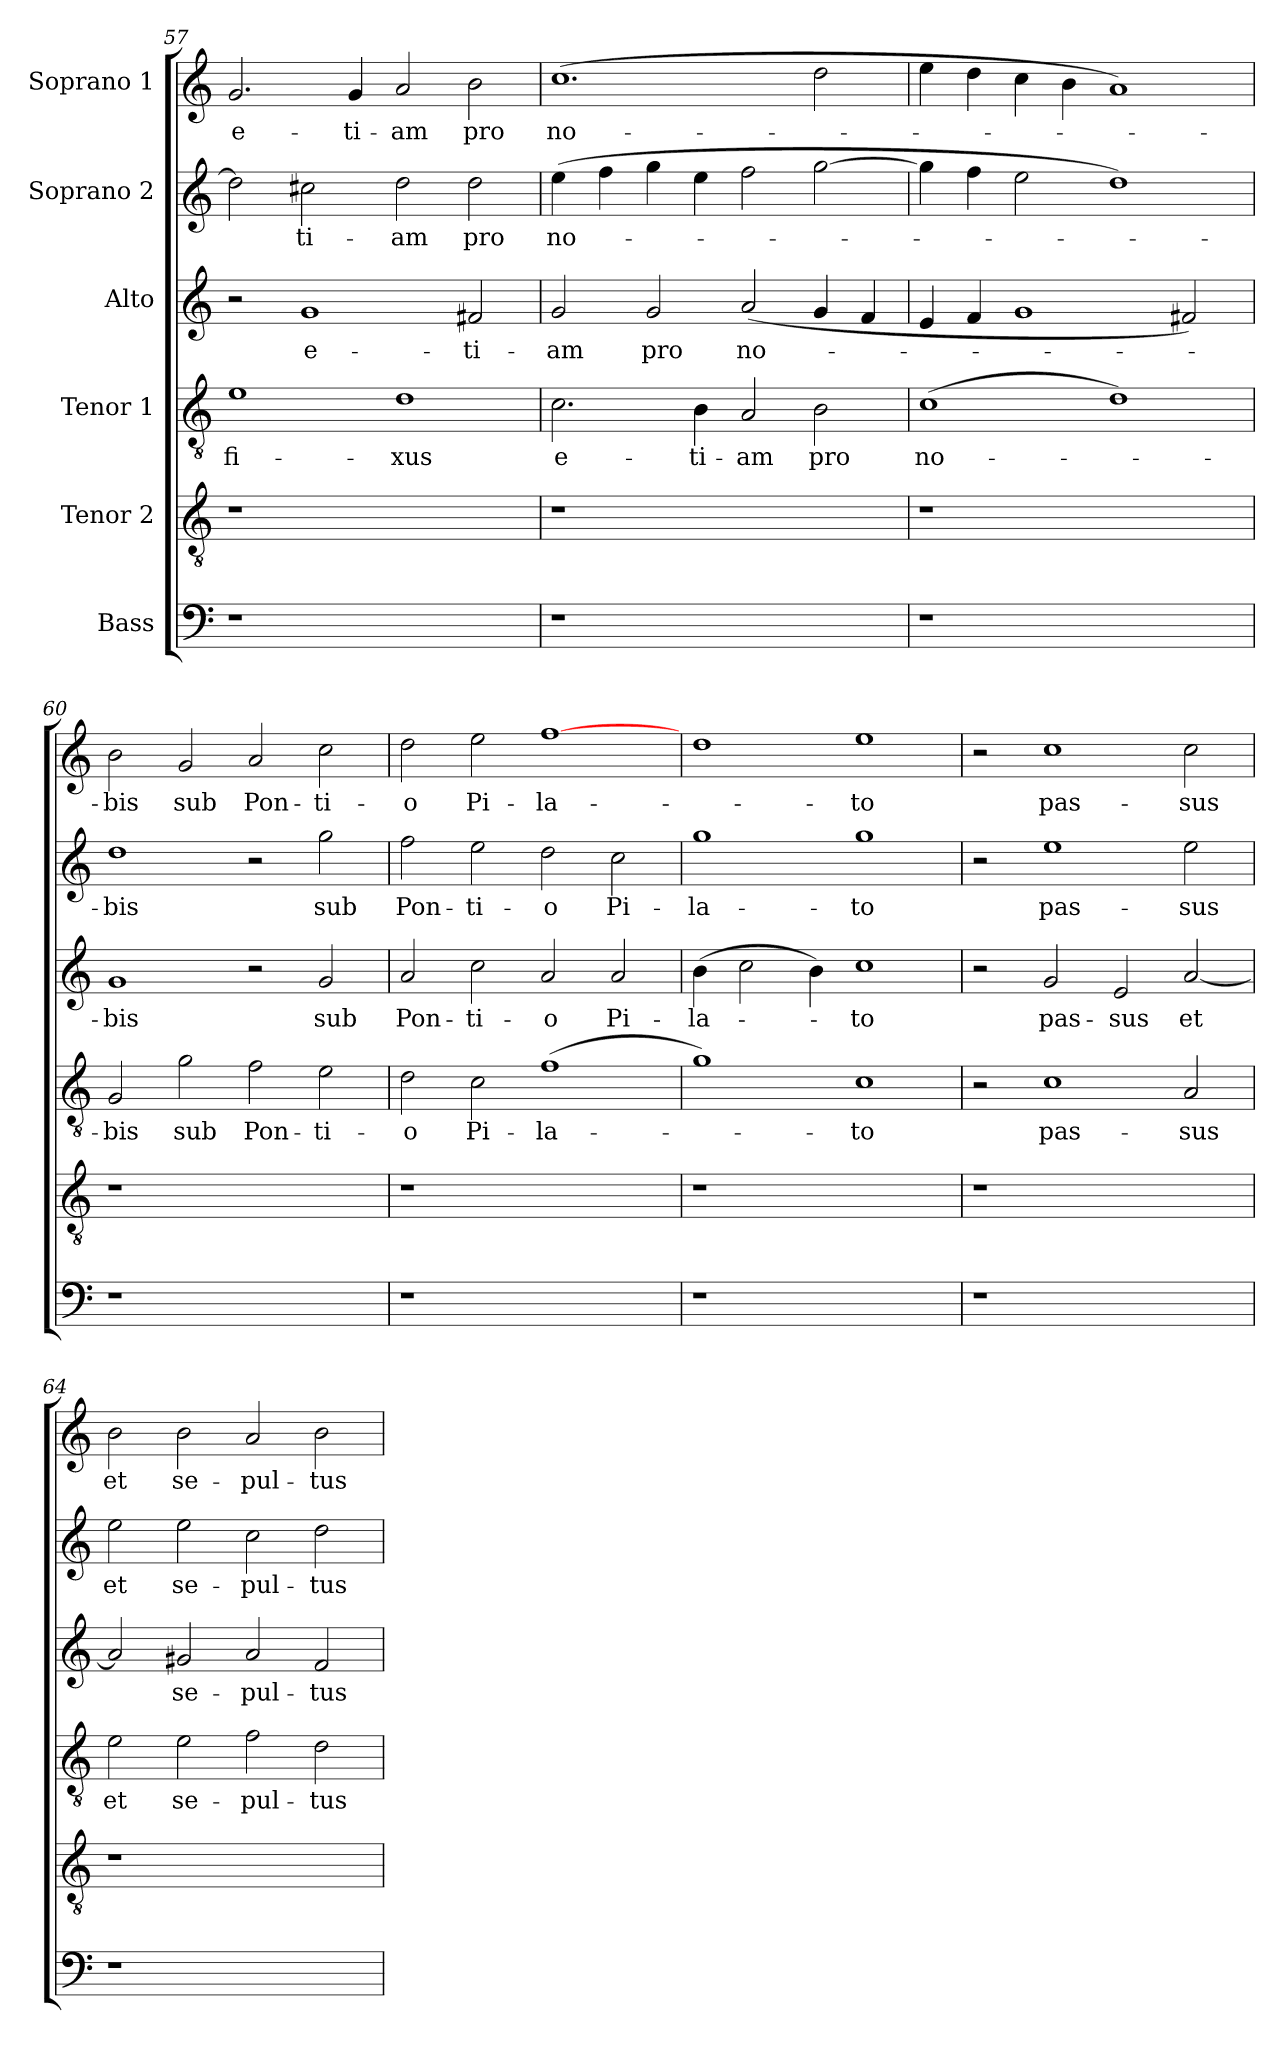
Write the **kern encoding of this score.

**kern	**kern	**kern	**text	**kern	**text	**kern	**text	**kern	**text
*part6	*part5	*part4	*part4	*part3	*part3	*part2	*part2	*part1	*part1
*staff6	*staff5	*staff4	*staff4	*staff3	*staff3	*staff2	*staff2	*staff1	*staff1
*I"Bass	*I"Tenor 2	*I"Tenor 1	*	*I"Alto	*	*I"Soprano 2	*	*I"Soprano 1	*
*clefF4	*clefGv2	*clefGv2	*	*clefG2	*	*clefG2	*	*clefG2	*
*k[]	*k[]	*k[]	*	*k[]	*	*k[]	*	*k[]	*
*C:	*C:	*C:	*	*C:	*	*C:	*	*C:	*
=57	=57	=57	=57	=57	=57	=57	=57	=57	=57
1r	1r	1e	-fi-	2r	.	2dd\]	.	2.g/	e-
.	.	.	.	1g	e-	2cc#X\	-ti-	.	.
.	.	.	.	.	.	.	.	4g/	-ti-
1ryy	1ryy	1d	-xus	.	.	2dd\	-am	2a/	-am
.	.	.	.	2f#X/	-ti-	2dd\	pro	2b\	pro
=58	=58	=58	=58	=58	=58	=58	=58	=58	=58
1r	1r	2.c\	e-	2g/	-am	(4ee\	no-	(1.cc	no-
.	.	.	.	.	.	4ff\	.	.	.
.	.	.	.	2g/	pro	4gg\	.	.	.
.	.	4B\	-ti-	.	.	4ee\	.	.	.
1ryy	1ryy	2A/	-am	(2a/	no-	2ff\	.	.	.
.	.	2B\	pro	4g/	.	[2gg\	.	2dd\	.
.	.	.	.	4f/	.	.	.	.	.
=59	=59	=59	=59	=59	=59	=59	=59	=59	=59
1r	1r	(1c	no-	4e/	.	4gg\]	.	4ee\	.
.	.	.	.	4f/	.	4ff\	.	4dd\	.
.	.	.	.	1g	.	2ee\	.	4cc\	.
.	.	.	.	.	.	.	.	4b\	.
1ryy	1ryy	1d)	.	.	.	1dd)	.	1a)	.
.	.	.	.	2f#X/)	.	.	.	.	.
!!LO:LB:g=z
=60	=60	=60	=60	=60	=60	=60	=60	=60	=60
1r	1r	2G/	bis	1g	bis	1dd	-bis	2b\	-bis
.	.	2g\	sub	.	.	.	.	2g/	sub
1ryy	1ryy	2f\	Pon-	2r	.	2r	.	2a/	Pon-
.	.	2e\	-ti-	2g/	sub	2gg\	sub	2cc\	-ti-
=61	=61	=61	=61	=61	=61	=61	=61	=61	=61
1r	1r	2d\	-o	2a/	Pon-	2ff\	Pon-	2dd\	-o
.	.	2c\	Pi-	2cc\	-ti-	2ee\	-ti-	2ee\	Pi-
1ryy	1ryy	(1f	-la-	2a/	-o	2dd\	-o	[1ff	-la-
.	.	.	.	2a/	Pi-	2cc\	Pi-	.	.
=62	=62	=62	=62	=62	=62	=62	=62	=62	=62
1r	1r	1g)	.	(4b\	-la-	1gg	-la-	1dd	.
.	.	.	.	2cc\	.	.	.	.	.
.	.	.	.	4b\)	.	.	.	.	.
1ryy	1ryy	1c	-to	1cc	-to	1gg	-to	1ee	-to
=63	=63	=63	=63	=63	=63	=63	=63	=63	=63
1r	1r	2r	.	2r	.	2r	.	2r	.
.	.	1c	pas-	2g/	pas-	1ee	pas-	1cc	pas-
1ryy	1ryy	.	.	2e/	-sus	.	.	.	.
.	.	2A/	-sus	[2a/	et	2ee\	-sus	2cc\	-sus
=64	=64	=64	=64	=64	=64	=64	=64	=64	=64
1r	1r	2e\	et	2a/]	.	2ee\	et	2b\	et
.	.	2e\	se-	2g#X/	se-	2ee\	se-	2b\	se-
1ryy	1ryy	2f\	-pul-	2a/	-pul-	2cc\	-pul-	2a/	-pul-
.	.	2d\	-tus	2f/	-tus	2dd\	-tus	2b\	-tus
=	=	=	=	=	=	=	=	=	=
*-	*-	*-	*-	*-	*-	*-	*-	*-	*-
